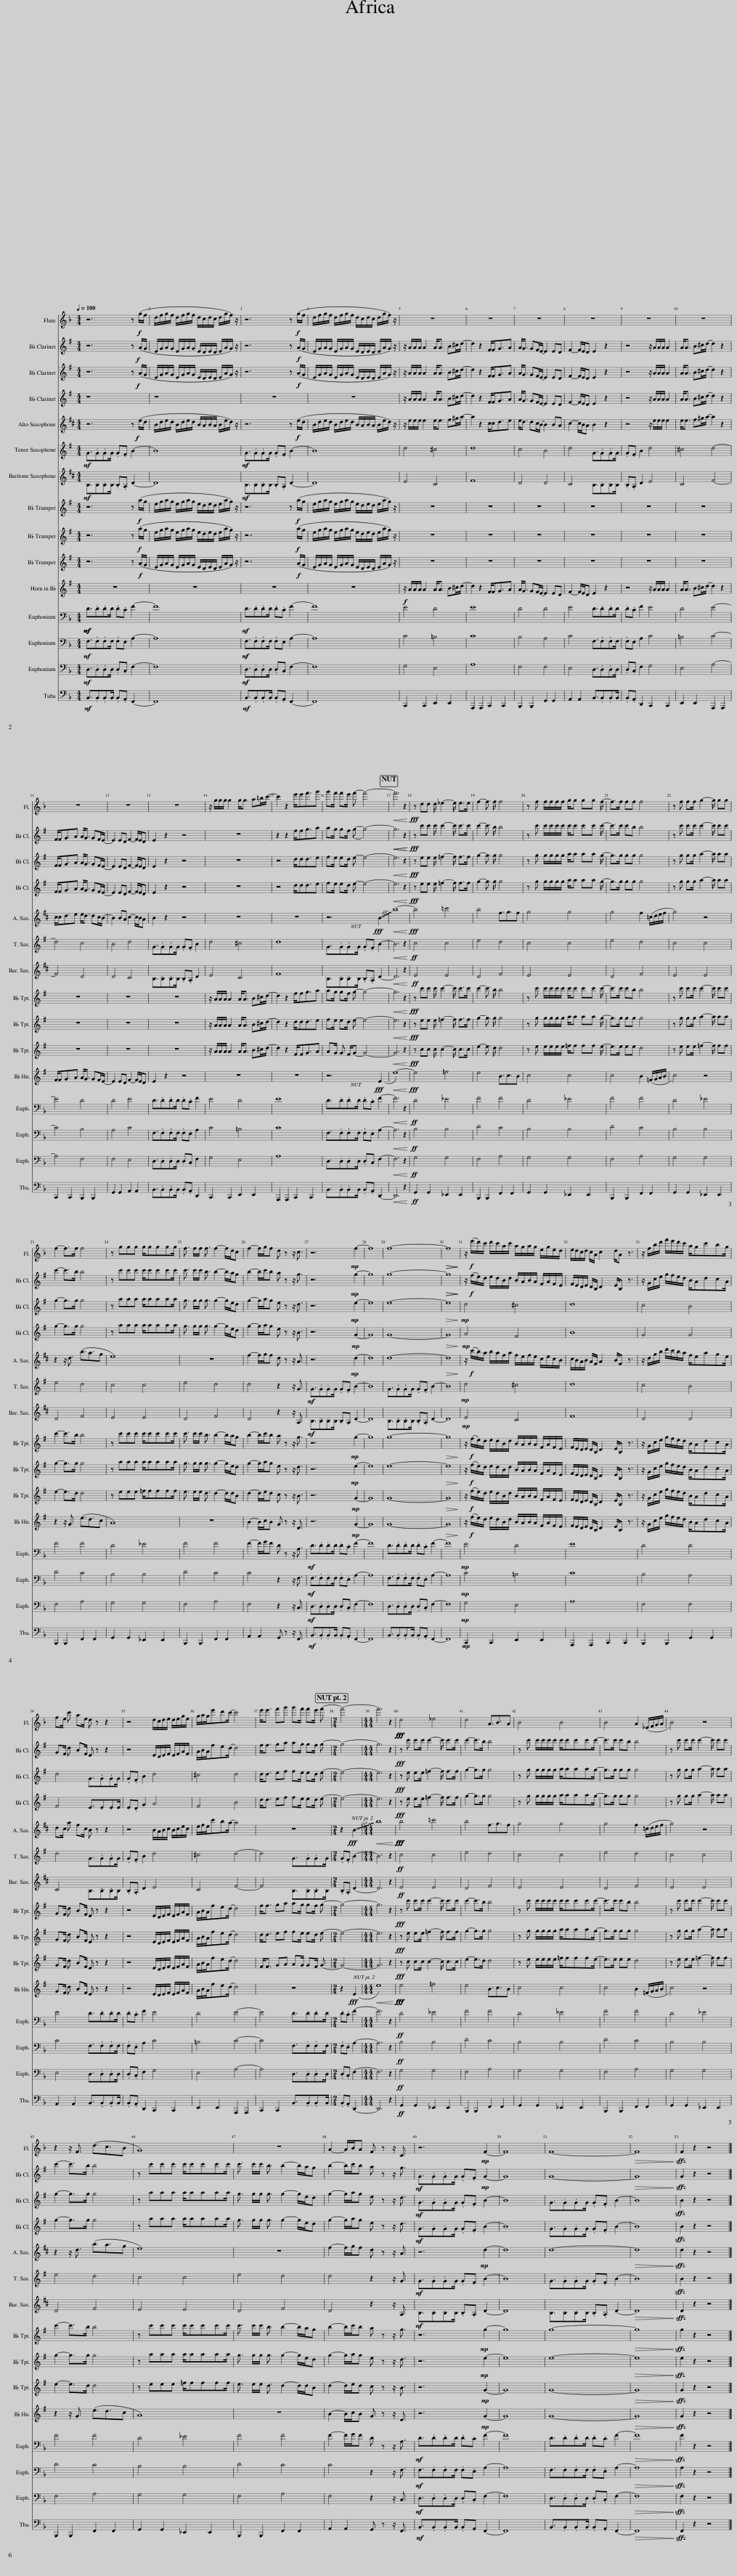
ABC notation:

X:1
%%score 1 2 3 4 5 6 7 8 9 10 11 12 13 14 15
L:1/8
Q:1/4=100
M:4/4
I:linebreak $
K:F
V:1 treble
V:2 treble transpose=-2
V:3 treble transpose=-2
V:4 treble transpose=-2
V:5 treble transpose=-9
V:6 treble transpose=-14
V:7 treble transpose=-21
V:8 treble transpose=-2
V:9 treble transpose=-2
V:10 treble transpose=-2
V:11 treble transpose=-2
V:12 bass
V:13 bass
V:14 bass
V:15 bass
V:1
 z6 z!f! (g/f/ | d/f/g/f/ d/f/g/f/ d/c/d/c/ d/g/f/) z/ | z6 z!f! (g/f/ | d/f/g/f/ d/f/g/f/ d/c/d/c/ d/g/f/) z/ | z8 | %5
 z8 | z8 | z8 | z8 | z8 |$ %10
 z8 | z8 | z8 | z/ g/g/g/ g2 g<g a=b/c'/- | c'2 z2 e'/e'f'3/2g' | %15
 g'f'/ f'e'/ f'- f'4- |!<(! f'6 z2!<)! |!fff! z dd d/ _e2- e/ e>e | f2- f3/2 f/ f4 | z f f/f/f/f/ g/g gg f/- | %20
 f>f ff f4 | z f ff/ g2- g/ gg |$ f2- f>f f4 | z ggg g/gggg/ | f3/2 f/f/ f3/2 f2- f/d/c | %25
 f2- f/g/f d z z/ c3/2 | z6!mp! f2- | f8 | f8- |!>(!!>(! f8!>)!!>)! | %30
 z/!f! (e'/d'/)c'/ d'/c'/a/c'/ a/g/a/g/ e/g/e/d/ | e/d/c/d/ c/A/ c2 d/A z3/2 | z/ f/b/d'/ f'/e'/d'/c'/ a/gc'bg/ |$ fe/ c' ae/ d z z2 | z4 d/c/d/e/ d/e/g/e/ | %35
 g/a/g/e'd'c'/- c'4 | e'<e' f'g' g'f'/ f'e'/ f'- |[M:2/4] f'4- |[M:4/4] f'6 z2 |!fff!!fff! d4 _e4 | %40
 d4 A3/2B3/2A | B4 B4 | B4 A2 (_E/F/G/A/ | B4) z4 |$ z2 z/ F3/2 (d3/2c3/2B | %45
 G8) | z8 | A2- A/B/A F z z/ C3/2 | z6!mp! F2- | F8 | %50
 F8- |!>(! F8!>)! | F2 z2 z4 |] %53
V:2
[K:G] z6 z!f! (A/G/ | E/G/A/G/ E/G/A/G/ E/D/E/D/ E/A/G/) z/ | z6 z!f! (A/G/ | E/G/A/G/ E/G/A/G/ E/D/E/D/ E/A/G/) z/ | z/ A/A/A/ A2 A<A B^c/d/- | %5
 d2 z2 F/FG3/2A | A<G GF/E/- E2 ED | F2- F/E/D E2 z2 | z4 z/ A/A/A/ A2 | A<A B^c/d/- d2 z2 |$ %10
 F/FG3/2A A<G GF/E/- | E2 ED F2- F/E/D | E2 z2 z4 | z8 | z2 z2 f/fg3/2a | %15
 ag/ gf/ (g- g4-) |!<(!!<(! g6 z2!<)!!<)! |!fff! z c'c' c'/ c'2- c'/ c'>c' | c'2- c'3/2 b/ b4 | z c' c'/c'/c'/c'/ c'/c' c'c' c'/- | %20
 c'>c' c'b b4 | z c' c'c'/ c'2- c'/ c'c' |$ c'2- c'>b b4 | z c'c'c' c'/c'c'c'c'/ | c'3/2 c'/c'/ b3/2 b2- b/a/g | %25
 b2- b/c'/b a z z/ g3/2 | z6!mp! g2- | g8 | g8- |!>(!!>(! g8!>)!!>)! | %30
 z/!f! (f/e/)d/ e/d/B/d/ B/A/B/A/ F/A/F/E/ | F/E/D/E/ D/B,/ D2 E/B, z3/2 | z/ G/c/e/ g/f/e/d/ B/AdcA/ |$ GF/ d BF/ E z z2 | z4 E/D/E/F/ E/F/A/F/ | %35
 A/B/A/fed/- d4 | f<f ga ag/ gf/ g- |[M:2/4] g4- |[M:4/4] g6 z2 |!fff! z c' c'c'/ c'2- c'/ c'>c' | %40
 c'2- c'>b b4 | z c' c'/c'/c'/c'/ c'/c'c'c'c'/- | c'>c' c'b b4 | z c' c'c'/ c'2- c'/ c'c' |$ c'2- c'>b b4 | %45
 z c'c'c' c'/c'c'c'c'/ | c'3/2 c'/c'/ b3/2 b2- b/a/g | b2- b/c'/b a z z/ g3/2 |!mf! G3/2.G.GG/ .G.F!mp! G2- | G8 | %50
 G8- |!>(! G8!>)! | G2 z2 z4 |] %53
V:3
[K:G] z6 z!f! (A/G/ | E/G/A/G/ E/G/A/G/ E/D/E/D/ E/A/G/) z/ | z6 z!f! (A/G/ | E/G/A/G/ E/G/A/G/ E/D/E/D/ E/A/G/) z/ | z/ A/A/A/ A2 A<A B^c/d/- | %5
 d2 z2 F/FG3/2A | A<G GF/E/- E2 ED | F2- F/E/D E2 z2 | z4 z/ A/A/A/ A2 | A<A B^c/d/- d2 z2 |$ %10
 F/FG3/2A A<G GF/E/- | E2 ED F2- F/E/D | E2 z2 z4 | z8 | z4 d/dd3/2e | %15
 fe/ ed/ e- e4- |!<(! e6 z2!<)! |!fff! z ee e/ =f2- f/ f>f | g2- g3/2 g/ g4 | z g g/g/g/g/ a/a aa g/- | %20
 g>g gg g4 | z g gg/ a2- a/ aa |$ g2- g>g g4 | z aaa a/aaaa/ | g3/2 g/g/ g3/2 g2- g/e/d | %25
 g2- g/a/g e z z/ d3/2 | z6!mp! e2- | e8 | e8- |!>(! e8!>)! | %30
!mp! d4 ^c4 | d8 | c4 B4 |$ d4 G3/2.G.GG/ | .G.F B2 d4 | %35
 ^c4 d4 | d<d ef fe/ ed/ e- |[M:2/4] e4- |[M:4/4] e6 z2 |!fff! z e ee/ =f2- f/ f>f | %40
 g2- g>g g4 | z g g/g/g/g/ a/aaag/- | g>g gg g4 | z g gg/ a2- a/ aa |$ g2- g>g g4 | %45
 z aaa a/aaaa/ | g3/2 g/g/ g3/2 g2- g/e/d | g2- g/a/g e z z/ d3/2 |!mf! G3/2.G.GG/ .G.F B2- | B8 | %50
 G3/2.G.GG/ .G.F B2- | B8 | B2 z2 z4 |] %53
V:4
[K:G] z8 | z8 | z8 | z8 | z/ A/A/A/ A2 A<A B^c/d/- | %5
 d2 z2 F/FG3/2A | A<G GF/E/- E2 ED | F2- F/E/D E2 z2 | z4 z/ A/A/A/ A2 | A<A B^c/d/- d2 z2 |$ %10
 F/FG3/2A A<G GF/E/- | E2 ED F2- F/E/D | E2 z2 z4 | z8 | z4 d/dd3/2e | %15
 fe/ ed/ e- e4- |!<(! e6 z2!<)! |!fff! z ee e/ =f2- f/ f>f | g2- g3/2 g/ g4 | z g g/g/g/g/ a/a aa g/- | %20
 g>g gg g4 | z g gg/ a2- a/ aa |$ g2- g>g g4 | z aaa a/aaaa/ | g3/2 g/g/ g3/2 g2- g/e/d | %25
 g2- g/a/g e z z/ B3/2 | z6!mp! G2- | G8 | G8- |!>(! G8!>)! | %30
!mp! A4 F4 | B8 | G4 G4 |$ F4 E3/2.E.EE/ | .E.D G2 A4 | %35
 F4 B4 | d<d ef fe/ ed/ e- |[M:2/4] e4- |[M:4/4] e6 z2 |!fff! z e ee/ =f2- f/ f>f | %40
 g2- g>g g4 | z g g/g/g/g/ a/aaag/- | g>g gg g4 | z g gg/ a2- a/ aa |$ g2- g>g g4 | %45
 z aaa a/aaaa/ | g3/2 g/g/ g3/2 g2- g/e/d | g2- g/a/g e z z/ d3/2 |!mf! G3/2.G.GG/ .G.F B2- | B8 | %50
 G3/2.G.GG/ .G.F B2- | B8 | B2 z2 z4 |] %53
V:5
[K:D] z6 z!f! (e/d/ | B/d/e/d/ B/d/e/d/ B/A/B/A/ B/e/d/) z/ | z6 z!f! (e/d/ | B/d/e/d/ B/d/e/d/ B/A/B/A/ B/e/d/) z/ | z/ e/e/e/ e2 e<e f^g/a/- | %5
 a2 z2 c/cd3/2e | e<d dc/B/- B2 BA | c2- c/B/A B2 z2 | z4 z/ e/e/e/ e2 | e<e f^g/a/- a2 z2 |$ %10
 c/cd3/2e e<d dc/B/- | B2 BA c2- c/B/A | B2 z2 z4 | z8 | z8 | %15
 z6!fff! !~(!B2 |!<(! !~)!b8-!<)! |!fff! b4 =c'4 | b4 f3/2g3/2f | g4 g4 | %20
 g4 f2 (=c/d/e/f/ | g4) z4 |$ z2 z/ d3/2 (b3/2a3/2g | e8) | z8 | %25
 f2- f/g/f d z z/ A3/2 | z6!mp! d2- | d8 | d8- |!>(! d8!>)! | %30
 z/!f! (c'/b/)a/ b/a/f/a/ f/e/f/e/ c/e/c/B/ | c/B/A/B/ A/F/ A2 B/F z3/2 | z/ d/g/b/ d'/c'/b/a/ f/eage/ |$ dc/ a fc/ B z z2 | z4 B/A/B/c/ B/c/e/c/ | %35
 e/f/e/c'ba/- a4 | z8 |[M:2/4] z2!fff! !~(!B2 |[M:4/4]!<(! !~)!b8!<)! |!fff!!fff! b4 =c'4 | %40
 b4 f3/2g3/2f | g4 g4 | g4 f2 (=c/d/e/f/ | g4) z4 |$ z2 z/ d3/2 (b3/2a3/2g | %45
 e8) | z8 | f2- f/g/f d z z/ A3/2 | z6!mp! d2- | d8 | %50
 d8- |!>(! d8!>)! | d2 z2 z4 |] %53
V:6
[K:G]!mf! G3/2.G.GG/ .G.F B2- | B8 |!mf! G3/2.G.GG/ .G.F B2- | B8 | d4 ^c4 | %5
 d8 | c4 B4 | d4 G3/2.G.GG/ | .G.F B2 d4 | ^c4 d4- |$ %10
 d4 c4 | B4 d4 | G3/2.G.GG/ .G.F B2 | d4 ^c4 | d8 | %15
 G3/2.G.GG/ .G.F B2- |!<(! B6 z2!<)! |!ff! c4 c4 | e4 d4 | c4 c4 | %20
 e4 d4 | c4 c4 |$ e4 d4 | c4 c4 | e4 d4 | %25
 d4 z2 z/ G3/2 |!mf! G3/2.G.GG/ .G.F B2- | B8 | G3/2.G.GG/ .G.F B2- | B8 | %30
!mp! d4 ^c4 | d8 | c4 B4 |$ d4 G3/2.G.GG/ | .G.F B2 d4 | %35
 ^c4 d4- | d4 G3/2.G.GG/ |[M:2/4] .G.F B2- |[M:4/4] B6 z2 |!ff! c4 c4 | %40
 e4 d4 | c4 c4 | e4 d4 | c4 c4 |$ e4 d4 | %45
 c4 c4 | e4 d4 | d4 z2 z/ G3/2 |!mf! G3/2.G.GG/ .G.F B2- | B8 | %50
 G3/2.G.GG/ .G.F B2- | B8 | B2 z2 z4 |] %53
V:7
[K:D]!mf! B,3/2.B,.B,B,/ .B,.A, D2- | D8 |!mf! B,3/2.B,.B,B,/ .B,.A, D2- | D8 | E4 C4 | %5
 F8 | D4 D4 | C4 B,3/2.B,.B,B,/ | .B,.A, D2 E4 | C4 F4- |$ %10
 F4 D4 | D4 C4 | B,3/2.B,.B,B,/ .B,.A, D2 | E4 C4 | F8 | %15
 B,3/2.B,.B,B,/ .B,.A, D2- |!<(! D6 z2!<)! |!ff! E4 E4 | D4 F4 | E4 E4 | %20
 D4 F4 | E4 E4 |$ D4 F4 | E4 E4 | D4 F4 | %25
 D4 z2 z/ A,3/2 |!mf! B,3/2.B,.B,B,/ .B,.A, D2- | D8 | B,3/2.B,.B,B,/ .B,.A, D2- | D8 | %30
!mp! E4 C4 | F8 | D4 D4 |$ C4 B,3/2.B,.B,B,/ | .B,.A, D2 E4 | %35
 C4 F4- | F4 B,3/2.B,.B,B,/ |[M:2/4] .B,.A, D2- |[M:4/4] D6 z2 |!ff! E4 E4 | %40
 D4 F4 | E4 E4 | D4 F4 | E4 E4 |$ D4 F4 | %45
 E4 E4 | D4 F4 | D4 z2 z/ A,3/2 |!mf! B,3/2.B,.B,B,/ .B,.A, D2- | D8 | %50
 B,3/2.B,.B,B,/ .B,.A, D2- |!>(! D8!>)! | D2 z2 z4 |] %53
V:8
[K:G] z6 z!f! (a/g/ | e/g/a/g/ e/g/a/g/ e/d/e/d/ e/a/g/) z/ | z6 z!f! (a/g/ | e/g/a/g/ e/g/a/g/ e/d/e/d/ e/a/g/) z/ | z8 | %5
 z8 | z8 | z8 | z8 | z8 |$ %10
 z8 | z8 | z8 | z/ A/A/A/ A2 A<A B^c/d/- | d2 z2 f/fg3/2a | %15
 ag/ gf/ g- g4- |!<(! g6 z2!<)! |!fff! z c'c' c'/ c'2- c'/ c'>c' | c'2- c'3/2 b/ b4 | z c' c'/c'/c'/c'/ c'/c' c'c' c'/- | %20
 c'>c' c'b b4 | z c' c'c'/ c'2- c'/ c'c' |$ c'2- c'>b b4 | z c'c'c' c'/c'c'c'c'/ | c'3/2 c'/c'/ b3/2 b2- b/a/g | %25
 b2- b/c'/b a z z/ g3/2 | z6!mp! g2- | g8 | g8- |!>(! g8!>)! | %30
 z/!f! (f/e/)d/ e/d/B/d/ B/A/B/A/ F/A/F/E/ | F/E/D/E/ D/B,/ D2 E/B, z3/2 | z/ G/c/e/ g/f/e/d/ B/AdcA/ |$ GF/ d BF/ E z z2 | z4 E/D/E/F/ E/F/A/F/ | %35
 A/B/A/fed/- d4 | f<f ga ag/ gf/ g- |[M:2/4] g4- |[M:4/4] g6 z2 |!fff! z c' c'c'/ c'2- c'/ c'>c' | %40
 c'2- c'>b b4 | z c' c'/c'/c'/c'/ c'/c'c'c'c'/- | c'>c' c'b b4 | z c' c'c'/ c'2- c'/ c'c' |$ c'2- c'>b b4 | %45
 z c'c'c' c'/c'c'c'c'/ | c'3/2 c'/c'/ b3/2 b2- b/a/g | b2- b/c'/b a z z/ g3/2 | z6!mp! g2- | g8 | %50
 g8- |!>(! g8!>)! | g2 z2 z4 |] %53
V:9
[K:G] z6 z!f! (a/g/ | e/g/a/g/ e/g/a/g/ e/d/e/d/ e/a/g/) z/ | z7!f! (a/g/ | e/g/a/g/ e/g/a/g/ e/d/e/d/ e/a/g/) z/ | z8 | %5
 z8 | z8 | z8 | z8 | z8 |$ %10
 z8 | z8 | z8 | z/ A/A/A/ A2 A<A B^c/d/- | d2 z2 d/dd3/2e | %15
 fe/ ed/ e- e4- |!<(! e6 z2!<)! |!fff! z ee e/ =f2- f/ f>f | g2- g3/2 g/ g4 | z g g/g/g/g/ a/a aa g/- | %20
 g>g gg g4 | z g gg/ a2- a/ aa |$ g2- g>g g4 | z aaa a/aaaa/ | g3/2 g/g/ g3/2 g2- g/e/d | %25
 g2- g/a/g e z z/ d3/2 | z6!mp! e2- | e8 | e8- |!>(! e8!>)! | %30
 z/!f! (f/e/)d/ e/d/B/d/ B/A/B/A/ F/A/F/E/ | F/E/D/E/ D/B,/ D2 E/B, z3/2 | z/ G/c/e/ g/f/e/d/ B/AdcA/ |$ GF/ d BF/ E z z2 | z4 E/D/E/F/ E/F/A/F/ | %35
 A/B/A/fed/- d4 | d<d ef fe/ ed/ e- |[M:2/4] e4- |[M:4/4] e6 z2 |!fff! z e ee/ =f2- f/ f>f | %40
 g2- g>g g4 | z g g/g/g/g/ a/aaag/- | g>g gg g4 | z g gg/ a2- a/ aa |$ g2- g>g g4 | %45
 z aaa a/aaaa/ | g3/2 g/g/ g3/2 g2- g/e/d | g2- g/a/g e z z/ d3/2 | z6!mp! e2- | e8 | %50
 e8- |!>(! e8!>)! | e2 z2 z4 |] %53
V:10
[K:G] z6 z!f! (A/G/ | E/G/A/G/ E/G/A/G/ E/D/E/D/ E/A/G/) z/ | z7!f! (A/G/ | E/G/A/G/ E/G/A/G/ E/D/E/D/ E/A/G/) z/ | z8 | %5
 z8 | z8 | z8 | z8 | z8 |$ %10
 z8 | z8 | z8 | z/ A/A/A/ A2 A<A B^c/d/- | d2 z2 F/FG3/2A | %15
 AG/ G F/G- G4- |!<(! G6 z2!<)! |!fff! z cc c/ c2- c/ c>c | e2- e3/2 d/ d4 | z e e/e/e/e/ =f/f ff e/- | %20
 e>e ee d4 | z e ee/ =f2- f/ ff |$ e2- e>d d4 | z eee =f/ffff/ | e3/2 e/e/ d3/2 d2- d/d/B | %25
 d2- d/e/d c z z/ B3/2 | z6!mp! G2- | G8 | G8- |!>(! G8!>)! | %30
 z/!f! (f/e/)d/ e/d/B/d/ B/A/B/A/ F/A/F/E/ | F/E/D/E/ D/B,/ D2 E/B, z3/2 | z/ G/c/e/ g/f/e/d/ B/AdcA/ |$ GF/ d BF/ E z z2 | z4 E/D/E/F/ E/F/A/F/ | %35
 A/B/A/fed/- d4 | F<F GA AG/ GF/ G- |[M:2/4] G4- |[M:4/4] G6 z2 |!fff! z c cc/ c2- c/ c>c | %40
 e2- e>d d4 | z e e/e/e/e/ =f/fffe/- | e>e ee d4 | z e ee/ =f2- f/ ff |$ e2- e>d d4 | %45
 z eee =f/ffff/ | e3/2 e/e/ d3/2 d2- d/d/B | d2- d/e/d c z z/ B3/2 | z6!mp! G2- | G8 | %50
 G8- |!>(! G8!>)! | G2 z2 z4 |] %53
V:11
[K:G] z8 | z8 | z8 | z8 |!f! z/ A/A/A/ A2 A<A B^c/d/- | %5
 d2 z2 F/FG3/2A | A<G GF/E/- E2 ED | F2- F/E/D E2 z2 | z4 z/ A/A/A/ A2 | A<A B^c/d/- d2 z2 |$ %10
 F/FG3/2A A<G GF/E/- | E2 ED F2- F/E/D | E2 z2 z4 | z8 | z8 | %15
 z6!fff! (E2 |!<(! e8-)!<)! |!fff! e4 =f4 | e4 B3/2c3/2B | c4 c4 | %20
 c4 B2 (=F/G/A/B/ | c4) z4 |$ z2 z/ G3/2 (e3/2d3/2c | A8) | z8 | %25
 B2- B/c/B G z z/ D3/2 | z6!mp! G2- | G8 | G8- |!>(! G8!>)! | %30
 z/!f! (f/e/)d/ e/d/B/d/ B/A/B/A/ F/A/F/E/ | F/E/D/E/ D/B,/ D2 E/B, z3/2 | z/ G/c/e/ g/f/e/d/ B/AdcA/ |$ GF/ d BF/ E z z2 | z4 E/D/E/F/ E/F/A/F/ | %35
 A/B/A/fed/- d4 | z8 |[M:2/4] z2!fff! (E2 |[M:4/4]!<(! e8)!<)! |!fff!!fff! e4 =f4 | %40
 e4 B3/2c3/2B | c4 c4 | c4 B2 (=F/G/A/B/ | c4) z4 |$ z2 z/ G3/2 (e3/2d3/2c | %45
 A8) | z8 | B2- B/c/B G z z/ D3/2 | z6!mp! G2- | G8 | %50
 G8- |!>(! G8!>)! | G2 z2 z4 |] %53
V:12
!mf!!mf! D3/2.D.DD/ .D.C F2- | F8 |!mf! D3/2.D.DD/ .D.C F2- | F8 | E4 D4 | %5
 E8 | D4 D4 | E4 D3/2.D.DD/ | .D.C F2 E4 | D4 E4- |$ %10
 E4 D4 | D4 E4 | D3/2.D.DD/ .D.C F2 | E4 D4 | E8 | %15
 D3/2.D.DD/ .D.C F2- |!<(! F6 z2!<)! |!ff! D4 _E4 | F4 F4 | D4 _E4 | %20
 F4 F4 | D4 _E4 |$ F4 F4 | D4 _E4 | F4 F4 | %25
 F2- F/G/F D z z/ A,3/2 |!mf! D3/2.D.DD/ .D.C F2- | F8 | D3/2.D.DD/ .D.C F2- | F8 | %30
!mp! E4 D4 | E8 | D4 D4 |$ E4 D3/2.D.DD/ | .D.C F2 E4 | %35
 D4 E4- | E4 D3/2.D.DD/ |[M:2/4] .D.C F2- |[M:4/4] F6 z2 |!ff! D4 _E4 | %40
 F4 F4 | D4 _E4 | F4 F4 | D4 _E4 |$ F4 F4 | %45
 D4 _E4 | F4 F4 | F2- F/G/F D z z/ A,3/2 |!mf! D3/2.D.DD/ .D.C F2- | F8 | %50
 D3/2.D.DD/ .D.C F2- |!>(! F8!>)! | F2 z2 z4 |] %53
V:13
!mf! F,3/2.F,.F,F,/ .F,.E, A,2- | A,8 |!mf! F,3/2.F,.F,F,/ .F,.E, A,2- | A,8 | C4 =B,4 | %5
 C8 | B,4 A,4 | C4 F,3/2.F,.F,F,/ | .F,.E, A,2 C4 | =B,4 C4- |$ %10
 C4 B,4 | A,4 C4 | F,3/2.F,.F,F,/ .F,.E, A,2 | C4 =B,4 | C8 | %15
 F,3/2.F,.F,F,/ .F,.E, A,2- |!<(! A,6 z2!<)! |!ff! B,4 B,4 | D4 C4 | B,4 B,4 | %20
 D4 C4 | B,4 B,4 |$ D4 C4 | B,4 B,4 | D4 C4 | %25
 C4 z2 z/ F,3/2 |!mf! F,3/2.F,.F,F,/ .F,.E, A,2- | A,8 | F,3/2.F,.F,F,/ .F,.E, A,2- | A,8 | %30
!mp! C4 =B,4 | C8 | B,4 A,4 |$ C4 F,3/2.F,.F,F,/ | .F,.E, A,2 C4 | %35
 =B,4 C4- | C4 F,3/2.F,.F,F,/ |[M:2/4] .F,.E, A,2- |[M:4/4] A,6 z2 |!ff! B,4 B,4 | %40
 D4 C4 | B,4 B,4 | D4 C4 | B,4 B,4 |$ D4 C4 | %45
 B,4 B,4 | D4 C4 | C4 z2 z/ F,3/2 |!mf! F,3/2.F,.F,F,/ .F,.E, A,2- | A,8 | %50
 F,3/2.F,.F,F,/ .F,.E, A,2- |!>(! A,8!>)! | A,2 z2 z4 |] %53
V:14
!mf! D,3/2.D,.D,D,/ .D,.C, F,2- | F,8 |!mf! D,3/2.D,.D,D,/ .D,.C, F,2- | F,8 | G,4 E,4 | %5
 A,8 | F,4 F,4 | E,4 D,3/2.D,.D,D,/ | .D,.C, F,2 G,4 | E,4 A,4- |$ %10
 A,4 F,4 | F,4 E,4 | D,3/2.D,.D,D,/ .D,.C, F,2 | G,4 E,4 | A,8 | %15
 D,3/2.D,.D,D,/ .D,.C, F,2- |!<(! F,6 z2!<)! |!ff! G,4 G,4 | F,4 A,4 | G,4 G,4 | %20
 F,4 A,4 | G,4 G,4 |$ F,4 A,4 | G,4 G,4 | F,4 A,4 | %25
 F,4 z2 z/ C,3/2 |!mf! D,3/2.D,.D,D,/ .D,.C, F,2- | F,8 | D,3/2.D,.D,D,/ .D,.C, F,2- | F,8 | %30
!mp! G,4 E,4 | A,8 | F,4 F,4 |$ E,4 D,3/2.D,.D,D,/ | .D,.C, F,2 G,4 | %35
 E,4 A,4- | A,4 D,3/2.D,.D,D,/ |[M:2/4] .D,.C, F,2- |[M:4/4] F,6 z2 |!ff! G,4 G,4 | %40
 F,4 A,4 | G,4 G,4 | F,4 A,4 | G,4 G,4 |$ F,4 A,4 | %45
 G,4 G,4 | F,4 A,4 | F,4 z2 z/ C,3/2 |!mf! D,3/2.D,.D,D,/ .D,.C, F,2- | F,8 | %50
 D,3/2.D,.D,D,/ .D,.C, F,2- |!>(! F,8!>)! | F,2 z2 z4 |] %53
V:15
!mf! B,,3/2.B,,.B,,B,,/ .B,,.A,, F,,2- | F,,8 |!mf! B,,3/2.B,,.B,,B,,/ .B,,.A,, F,,2- | F,,8 | C,,2 C,,2 E,,2 E,,2 | %5
 A,,,2 A,,,2 C,,2 C,,2 | B,,,2 B,,,2 G,,2 G,,2 | A,,2 A,,2 B,,3/2.B,,.B,,B,,/ | .B,,.A,, D,,2 C,,2 C,,2 | E,,2 E,,2 A,,,2 A,,,2 |$ %10
 C,,2 C,,2 B,,,2 B,,,2 | G,,2 G,,2 A,,2 A,,2 | B,,3/2.B,,.B,,B,,/ .B,,.A,, D,,2 | C,,2 C,,2 E,,2 E,,2 | A,,,2 A,,,2 C,,2 C,,2 | %15
 B,,3/2.B,,.B,,B,,/ .B,,.A,, D,,2- |!<(! D,,6 z2!<)! |!ff! G,,2 G,,2 _E,,2 E,,2 | B,,,2 B,,,2 F,,2 F,,2 | G,,2 G,,2 _E,,2 E,,2 | %20
 B,,,2 B,,,2 F,,2 F,,2 | G,,2 G,,2 _E,,2 E,,2 |$ B,,,2 B,,,2 F,,2 F,,2 | G,,2 G,,2 _E,,2 E,,2 | B,,,2 B,,,2 F,,2 F,,2 | %25
 A,,2 A,,2 G,, z z/ F,,3/2 |!mf! B,,3/2.B,,.B,,B,,/ .B,,.A,, F,,2- | F,,8 | B,,3/2.B,,.B,,B,,/ .B,,.A,, F,,2- | F,,8 | %30
!mp! C,,2 C,,2 E,,2 E,,2 | A,,,2 A,,,2 C,,2 C,,2 | B,,,2 B,,,2 G,,2 G,,2 |$ A,,2 A,,2 B,,3/2.B,,.B,,B,,/ | .B,,.A,, D,,2 C,,2 C,,2 | %35
 E,,2 E,,2 A,,,2 A,,,2 | C,,2 C,,2 B,,3/2.B,,.B,,B,,/ |[M:2/4] .B,,.A,, D,,2- |[M:4/4] D,,6 z2 |!ff! G,,2 G,,2 _E,,2 E,,2 | %40
 B,,,2 B,,,2 F,,2 F,,2 | G,,2 G,,2 _E,,2 E,,2 | B,,,2 B,,,2 F,,2 F,,2 | G,,2 G,,2 _E,,2 E,,2 |$ B,,,2 B,,,2 F,,2 F,,2 | %45
 G,,2 G,,2 _E,,2 E,,2 | B,,,2 B,,,2 F,,2 F,,2 | A,,2 A,,2 G,, z z/ F,,3/2 |!mf! B,,3/2.B,,.B,,B,,/ .B,,.A,, F,,2- | F,,8 | %50
 B,,3/2.B,,.B,,B,,/ .B,,.A,, F,,2- |!>(! F,,8!>)! | F,,2 z2 z4 |] %53
